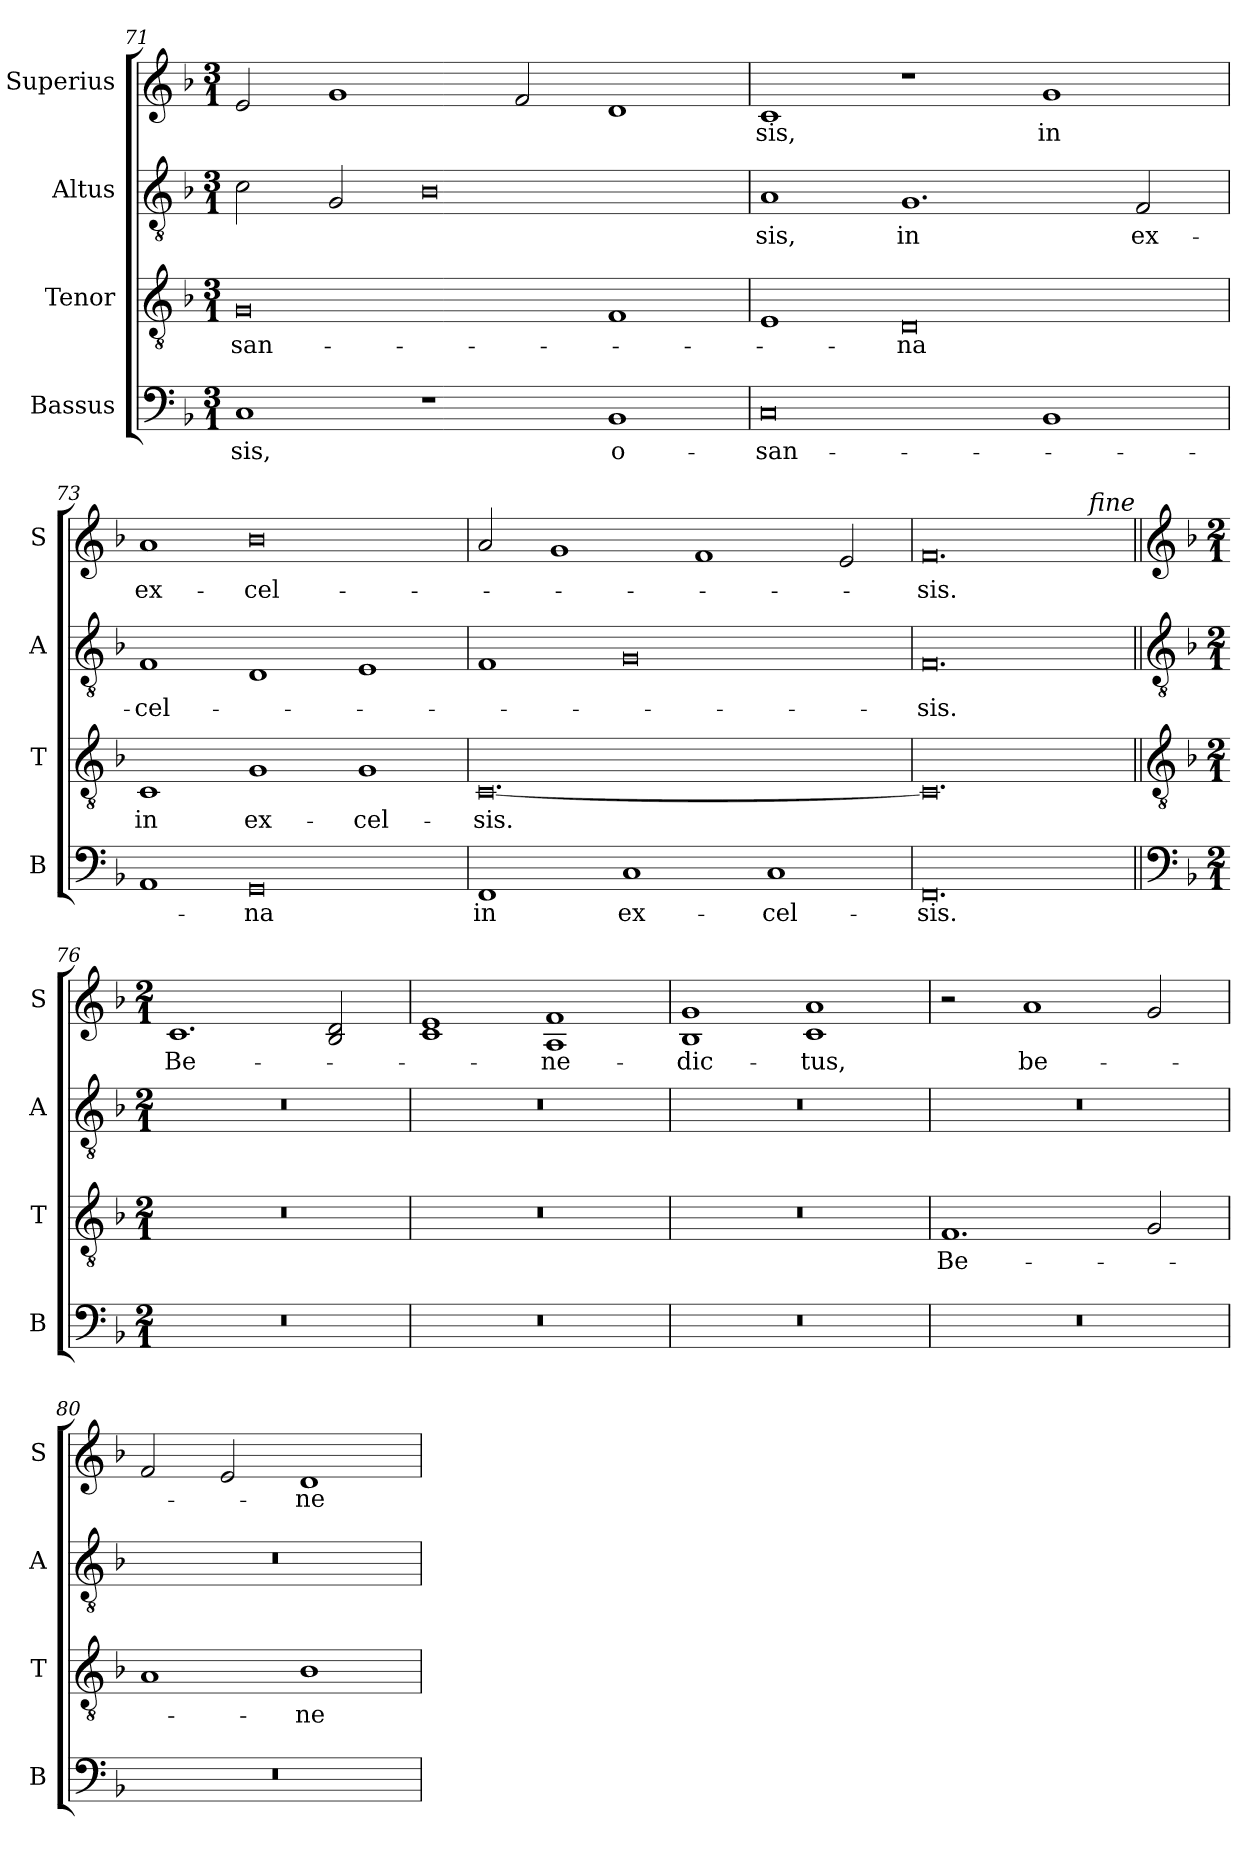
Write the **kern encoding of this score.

**kern	**text	**kern	**text	**kern	**text	**kern	**text
*part4	*part4	*part3	*part3	*part2	*part2	*part1	*part1
*staff4	*staff4	*staff3	*staff3	*staff2	*staff2	*staff1	*staff1
*I"Bassus	*	*I"Tenor	*	*I"Altus	*	*I"Superius	*
*I'B	*	*I'T	*	*I'A	*	*I'S	*
*clefF4	*	*clefGv2	*	*clefGv2	*	*clefG2	*
*k[b-]	*	*k[b-]	*	*k[b-]	*	*k[b-]	*
*M3/1	*	*M3/1	*	*M3/1	*	*M3/1	*
=71	=71	=71	=71	=71	=71	=71	=71
1C	-sis,	0G	-san-	2c\	.	2e/	.
.	.	.	.	2G/	.	1g	.
1r	.	.	.	0B-	.	.	.
.	.	.	.	.	.	2f/	.
1BB-	o-	1F	.	.	.	1d	.
=72	=72	=72	=72	=72	=72	=72	=72
0C	-san-	1E	.	1A	-sis,	1c	-sis,
.	.	0D	-na	1.G	in	1r	.
1BB-	.	.	.	.	.	1g	in
.	.	.	.	2F/	ex-	.	.
=73	=73	=73	=73	=73	=73	=73	=73
1AA	.	1C	in	1F	-cel-	1a	ex-
0GG	-na	1G	ex-	1D	.	0b-	-cel-
.	.	1G	-cel-	1E	.	.	.
=74	=74	=74	=74	=74	=74	=74	=74
1FF	in	[0.C	-sis.	1F	.	2a/	.
.	.	.	.	.	.	1g	.
1C	ex-	.	.	0G	.	.	.
.	.	.	.	.	.	1f	.
1C	-cel-	.	.	.	.	.	.
.	.	.	.	.	.	2e/	.
=75	=75	=75	=75	=75	=75	=75	=75
0.FF	-sis.	0.C]	.	0.F	-sis.	0.f	-sis.
!	!	!	!	!	!	!LO:TX:a:i:rj:t=fine	!
!!LO:LB:g=z
=76||	=76||	=76||	=76||	=76||	=76||	=76||	=76||
*clefF4	*	*clefGv2	*	*clefGv2	*	*clefG2	*
*k[b-]	*	*k[b-]	*	*k[b-]	*	*k[b-]	*
*M2/1	*	*M2/1	*	*M2/1	*	*M2/1	*
0r	.	0r	.	0r	.	1.c	Be-
.	.	.	.	.	.	2B- 2d	.
=77	=77	=77	=77	=77	=77	=77	=77
0r	.	0r	.	0r	.	1c 1e	.
.	.	.	.	.	.	1A 1f	-ne-
=78	=78	=78	=78	=78	=78	=78	=78
0r	.	0r	.	0r	.	1B- 1g	-dic-
.	.	.	.	.	.	1c 1a	-tus,
=79	=79	=79	=79	=79	=79	=79	=79
0r	.	1.F	Be-	0r	.	2r	.
.	.	.	.	.	.	1a	be-
.	.	2G/	.	.	.	2g/	.
=80	=80	=80	=80	=80	=80	=80	=80
0r	.	1A	.	0r	.	2f/	.
.	.	.	.	.	.	2e/	.
.	.	1B-	-ne-	.	.	1d	-ne-
=	=	=	=	=	=	=	=
*-	*-	*-	*-	*-	*-	*-	*-
